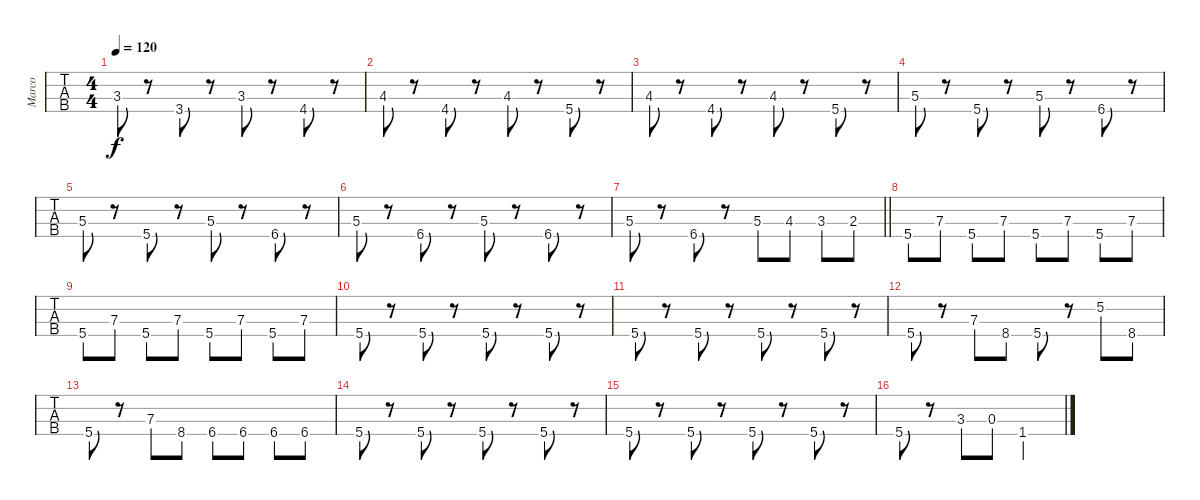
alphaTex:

\track ("Marco" "Marco") {instrument electricbasspick}
\staff {tabs}
\tuning (F2 C2 G1 D1) {hide}
\ts (4 4)
\tempo 120
\clef f4
\ks f
3.3.8{dy f} r.8 3.4.8 r.8 3.3.8 r.8 4.4.8 r.8 |
4.3.8 r.8 4.4.8 r.8 4.3.8 r.8 5.4.8 r.8 |
4.3.8 r.8 4.4.8 r.8 4.3.8 r.8 5.4.8 r.8 |
5.3.8 r.8 5.4.8 r.8 5.3.8 r.8 6.4.8 r.8 |
5.3.8 r.8 5.4.8 r.8 5.3.8 r.8 6.4.8 r.8 |
5.3.8 r.8 6.4.8 r.8 5.3.8 r.8 6.4.8 r.8 |
\barLineRight lightlight
5.3.8 r.8 6.4.8 r.8 5.3.8 4.3.8 3.3.8 2.3.8 |
\section ("" "")
5.4.8 7.3.8 5.4.8 7.3.8 5.4.8 7.3.8 5.4.8 7.3.8 |
5.4.8 7.3.8 5.4.8 7.3.8 5.4.8 7.3.8 5.4.8 7.3.8 |
5.4.8 r.8 5.4.8 r.8 5.4.8 r.8 5.4.8 r.8 |
5.4.8 r.8 5.4.8 r.8 5.4.8 r.8 5.4.8 r.8 |
5.4.8 r.8 7.3.8 8.4.8 5.4.8 r.8 5.2.8 8.4.8 |
5.4.8 r.8 7.3.8 8.4.8 6.4.8 6.4.8 6.4.8 6.4.8 |
5.4.8 r.8 5.4.8 r.8 5.4.8 r.8 5.4.8 r.8 |
5.4.8 r.8 5.4.8 r.8 5.4.8 r.8 5.4.8 r.8 |
5.4.8 r.8 3.3.8 0.3.8 1.4.2
